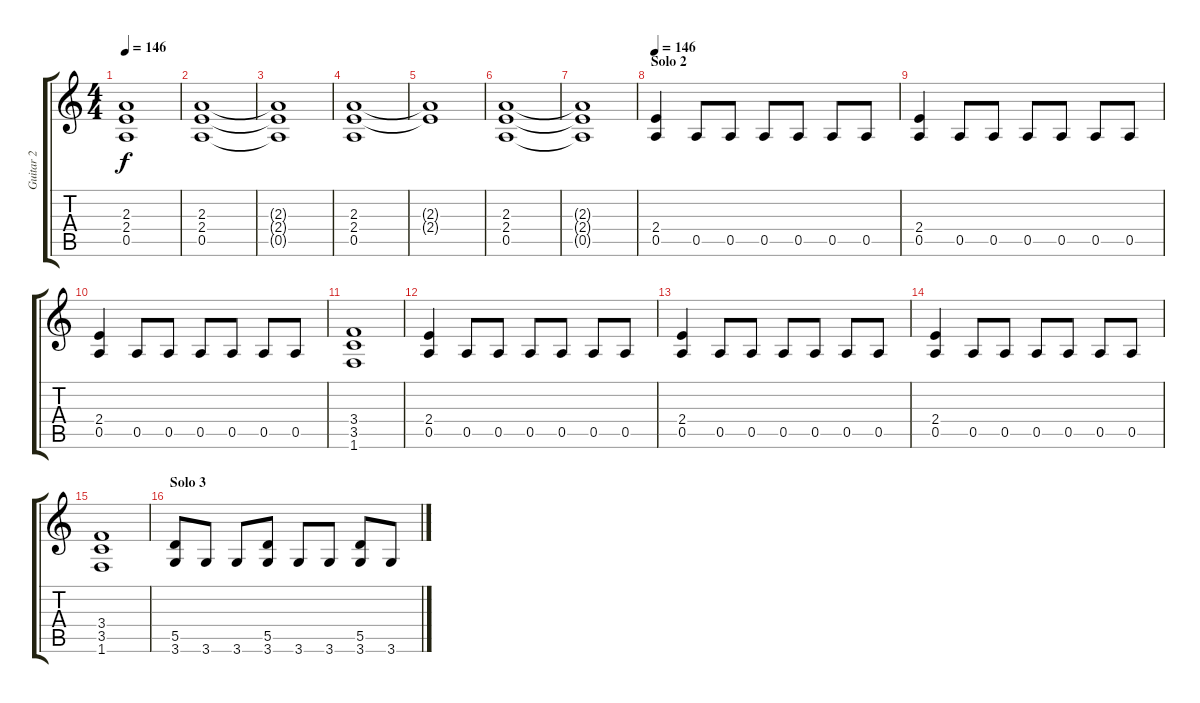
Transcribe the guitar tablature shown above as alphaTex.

\track ("Guitar 2" "Guitar 2") {instrument distortionguitar}
\staff {score tabs}
\tuning (E4 B3 G3 D3 A2 E2) {hide}
\ts (4 4)
\tempo 146
\clef g2
\ks c
(2.3{t} 2.4{t} 0.5{t}).1{dy f} |
(2.3 2.4 0.5).1 |
(2.3{t} 2.4{t} 0.5{t}).1 |
(2.3 2.4 0.5).1 |
(2.3{t} 2.4{t}).1 |
(2.3 2.4 0.5).1 |
(2.3{t} 2.4{t} 0.5{t}).1 |
\section ("" "Solo 2")
\tempo 146
(2.4 0.5).4{instrument distortionguitar} 0.5.8 0.5.8 0.5.8 0.5.8 0.5.8 0.5.8 |
(2.4 0.5).4 0.5.8 0.5.8 0.5.8 0.5.8 0.5.8 0.5.8 |
(2.4 0.5).4 0.5.8 0.5.8 0.5.8 0.5.8 0.5.8 0.5.8 |
(3.4 3.5 1.6).1 |
(2.4 0.5).4 0.5.8 0.5.8 0.5.8 0.5.8 0.5.8 0.5.8 |
(2.4 0.5).4 0.5.8 0.5.8 0.5.8 0.5.8 0.5.8 0.5.8 |
(2.4 0.5).4 0.5.8 0.5.8 0.5.8 0.5.8 0.5.8 0.5.8 |
(3.4 3.5 1.6).1 |
\section ("" "Solo 3")
(5.5 3.6).8 3.6.8 3.6.8 (5.5 3.6).8 3.6.8 3.6.8 (5.5 3.6).8 3.6.8
